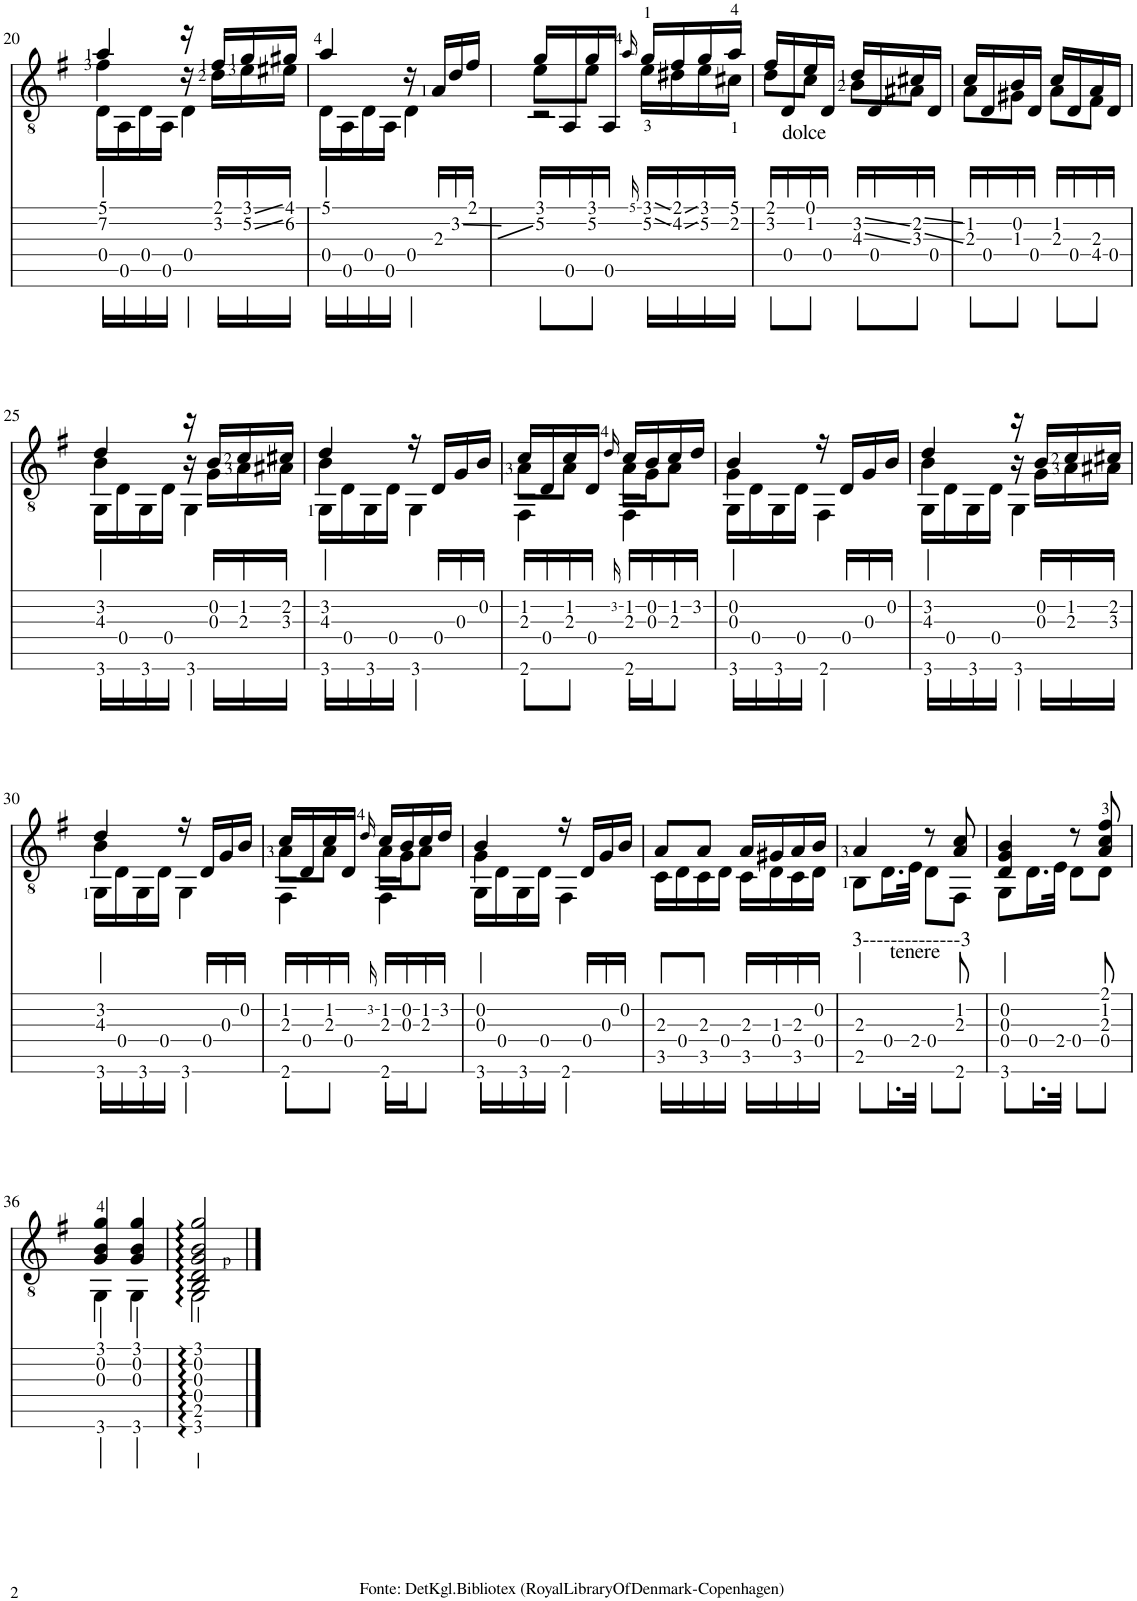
**kern	**kern
*part2	*part1
*staff2	*staff1
*I"Chitarra classica (Intavolatura)	*I"Classical Guitar
!!LO:PB:g=z
*	*clefGv2
*k[f#]	*k[f#]
*M2/4	*M2/4
=20	=20
*^	*^
*	*^	*	*^
4a/	4f#\	16D\LL	4a/	4f#\	16D\LL
.	.	16AA\	.	.	16AA\
.	.	16D\	.	.	16D\
.	.	16AA\JJ	.	.	16AA\JJ
16r	16r	4D\	16r	16r	4D\
16f#/LL	16d\LL	.	16f#/LL	16d\LL	.
16g/	16e\	.	16g/	16e\	.
16g#X/JJ	16e#X\JJ	.	16g#X/JJ	16e#X\JJ	.
*	*v	*v	*	*	*
*	*	*	*v	*v
=21	=21	=21	=21
4a/	16D\LL	4a/	16D\LL
.	16AA\	.	16AA\
.	16D\	.	16D\
.	16AA\JJ	.	16AA\JJ
16r	4D\	16r	4D\
16A/LL	.	16A/LL	.
16d/	.	16d/	.
16f#/JJ	.	16f#/JJ	.
=22	=22	=22	=22
*	*^	*	*^
16g/LL	8e\L	2r	16g/LL	8e\L	2r
16AA/	.	.	16AA/	.	.
16g/	8e\J	.	16g/	8e\J	.
16AA/JJ	.	.	16AA/JJ	.	.
16qa/	.	.	16qa/	.	.
16g/LL	16e\LL	.	16g/LL	16e\LL	.
16f#/	16d#X\	.	16f#/	16d#X\	.
16g/	16e\	.	16g/	16e\	.
16a/JJ	16c#X\JJ	.	16a/JJ	16c#X\JJ	.
*	*v	*v	*	*	*
*	*	*	*v	*v
=23	=23	=23	=23
16f#/LL	8d\L	16f#/LL	8d\L
!	!	!LO:TX:b:t=dolce	!
16D/	.	16D/	.
16e/	8c\J	16e/	8c\J
16D/JJ	.	16D/JJ	.
16d/LL	8B\L	16d/LL	8B\L
16D/	.	16D/	.
16c#X/	8A#X\J	16c#X/	8A#X\J
16D/JJ	.	16D/JJ	.
=24	=24	=24	=24
16c/LL	8A\L	16c/LL	8A\L
16D/	.	16D/	.
16B/	8G#X\J	16B/	8G#X\J
16D/JJ	.	16D/JJ	.
16c/LL	8A\L	16c/LL	8A\L
16D/	.	16D/	.
16A/	8F#\J	16A/	8F#\J
16D/JJ	.	16D/JJ	.
!!LO:LB:g=z
=25	=25	=25	=25
*	*^	*	*^
4d/	4B\	16GG\LL	4d/	4B\	16GG\LL
.	.	16D\	.	.	16D\
.	.	16GG\	.	.	16GG\
.	.	16D\JJ	.	.	16D\JJ
16r	16r	4GG\	16r	16r	4GG\
16B/LL	16G\LL	.	16B/LL	16G\LL	.
16c/	16A\	.	16c/	16A\	.
16c#X/JJ	16A#X\JJ	.	16c#X/JJ	16A#X\JJ	.
=26	=26	=26	=26	=26	=26
4d/	4B\	16GG\LL	4d/	4B\	16GG\LL
.	.	16D\	.	.	16D\
.	.	16GG\	.	.	16GG\
.	.	16D\JJ	.	.	16D\JJ
16r	4ryy	4GG\	16r	4ryy	4GG\
16D/LL	.	.	16D/LL	.	.
16G/	.	.	16G/	.	.
16B/JJ	.	.	16B/JJ	.	.
=27	=27	=27	=27	=27	=27
16c/LL	8A\L	4FF#\	16c/LL	8A\L	4FF#\
16D/	.	.	16D/	.	.
16c/	8A\J	.	16c/	8A\J	.
16D/JJ	.	.	16D/JJ	.	.
16qd/	.	.	16qd/	.	.
16c/LL	16A\LL	4FF#\	16c/LL	16A\LL	4FF#\
16B/	16G\J	.	16B/	16G\J	.
16c/	8A\J	.	16c/	8A\J	.
16d/JJ	.	.	16d/JJ	.	.
=28	=28	=28	=28	=28	=28
4B/	4G\	16GG\LL	4B/	4G\	16GG\LL
.	.	16D\	.	.	16D\
.	.	16GG\	.	.	16GG\
.	.	16D\JJ	.	.	16D\JJ
16r	4ryy	4FF#\	16r	4ryy	4FF#\
16D/LL	.	.	16D/LL	.	.
16G/	.	.	16G/	.	.
16B/JJ	.	.	16B/JJ	.	.
=29	=29	=29	=29	=29	=29
4d/	4B\	16GG\LL	4d/	4B\	16GG\LL
.	.	16D\	.	.	16D\
.	.	16GG\	.	.	16GG\
.	.	16D\JJ	.	.	16D\JJ
16r	16r	4GG\	16r	16r	4GG\
16B/LL	16G\LL	.	16B/LL	16G\LL	.
16c/	16A\	.	16c/	16A\	.
16c#X/JJ	16A#X\JJ	.	16c#X/JJ	16A#X\JJ	.
!!LO:LB:g=z	!!	!!
=30	=30	=30	=30	=30	=30
4d/	4B\	16GG\LL	4d/	4B\	16GG\LL
.	.	16D\	.	.	16D\
.	.	16GG\	.	.	16GG\
.	.	16D\JJ	.	.	16D\JJ
16r	4ryy	4GG\	16r	4ryy	4GG\
16D/LL	.	.	16D/LL	.	.
16G/	.	.	16G/	.	.
16B/JJ	.	.	16B/JJ	.	.
=31	=31	=31	=31	=31	=31
16c/LL	8A\L	4FF#\	16c/LL	8A\L	4FF#\
16D/	.	.	16D/	.	.
16c/	8A\J	.	16c/	8A\J	.
16D/JJ	.	.	16D/JJ	.	.
16qd/	.	.	16qd/	.	.
16c/LL	16A\LL	4FF#\	16c/LL	16A\LL	4FF#\
16B/	16G\J	.	16B/	16G\J	.
16c/	8A\J	.	16c/	8A\J	.
16d/JJ	.	.	16d/JJ	.	.
=32	=32	=32	=32	=32	=32
4B/	4G\	16GG\LL	4B/	4G\	16GG\LL
.	.	16D\	.	.	16D\
.	.	16GG\	.	.	16GG\
.	.	16D\JJ	.	.	16D\JJ
16r	4ryy	4FF#\	16r	4ryy	4FF#\
16D/LL	.	.	16D/LL	.	.
16G/	.	.	16G/	.	.
16B/JJ	.	.	16B/JJ	.	.
*	*v	*v	*	*	*
*	*	*	*v	*v
=33	=33	=33	=33
8A/L	16C\LL	8A/L	16C\LL
.	16D\	.	16D\
8A/J	16C\	8A/J	16C\
.	16D\JJ	.	16D\JJ
16A/LL	16C\LL	16A/LL	16C\LL
16G#X/	16D\	16G#X/	16D\
16A/	16C\	16A/	16C\
16B/JJ	16D\JJ	16B/JJ	16D\JJ
=34	=34	=34	=34
!LO:TX:a:t=3--------------3	!	!	!
4A/	8BB\L	4A/	8BB\L
!	!LO:TX:a:t=tenere	!	!
.	16.D\L	.	16.D\L
.	32E\JJk	.	32E\JJk
8r	8D\L	8r	8D\L
8A/ 8c/	8FF#\J	8A/ 8c/	8FF#\J
=35	=35	=35	=35
4D/ 4G/ 4B/	8GG\L	4D/ 4G/ 4B/	8GG\L
.	16.D\L	.	16.D\L
.	32E\JJk	.	32E\JJk
8r	8D\L	8r	8D\L
8A/ 8c/ 8f#/	8D\J	8A/ 8c/ 8f#/	8D\J
!!LO:LB:g=z	!!
=36	=36	=36	=36
4G/ 4B/ 4g/	4GG\	4G/ 4B/ 4g/	4GG\
4G/ 4B/ 4g/	4GG\	4G/ 4B/ 4g/	4GG\
=37	=37	=37	=37
2BB/:: 2D/:: 2G/:: 2B/:: 2g/::	2GG::\	2BB/:: 2D/:: 2G/:: 2B/:: 2g/::	2GG::\
*v	*v	*	*
*	*v	*v
==	==
*-	*-
